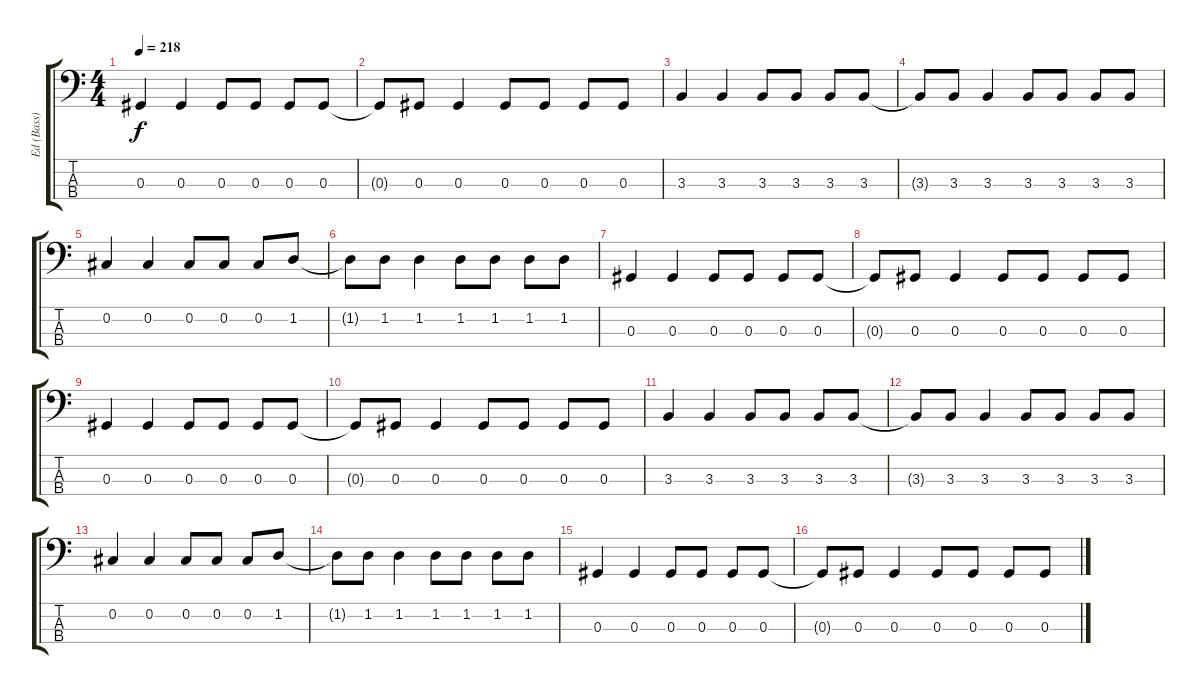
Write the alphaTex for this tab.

\track ("Ed (Bass)" "Ed (Bass)") {instrument electricbassfinger}
\staff {score tabs}
\tuning (Gb2 Db2 Ab1 Db1) {hide}
\ts (4 4)
\tempo 218
\clef f4
\ks c
0.3.4{dy f} 0.3.4 0.3.8 0.3.8 0.3.8 0.3.8 |
0.3{t}.8 0.3.8 0.3.4 0.3.8 0.3.8 0.3.8 0.3.8 |
3.3.4 3.3.4 3.3.8 3.3.8 3.3.8 3.3.8 |
3.3{t}.8 3.3.8 3.3.4 3.3.8 3.3.8 3.3.8 3.3.8 |
0.2.4 0.2.4 0.2.8 0.2.8 0.2.8 1.2.8 |
1.2{t}.8 1.2.8 1.2.4 1.2.8 1.2.8 1.2.8 1.2.8 |
0.3.4 0.3.4 0.3.8 0.3.8 0.3.8 0.3.8 |
0.3{t}.8 0.3.8 0.3.4 0.3.8 0.3.8 0.3.8 0.3.8 |
0.3.4 0.3.4 0.3.8 0.3.8 0.3.8 0.3.8 |
0.3{t}.8 0.3.8 0.3.4 0.3.8 0.3.8 0.3.8 0.3.8 |
3.3.4 3.3.4 3.3.8 3.3.8 3.3.8 3.3.8 |
3.3{t}.8 3.3.8 3.3.4 3.3.8 3.3.8 3.3.8 3.3.8 |
0.2.4 0.2.4 0.2.8 0.2.8 0.2.8 1.2.8 |
1.2{t}.8 1.2.8 1.2.4 1.2.8 1.2.8 1.2.8 1.2.8 |
0.3.4 0.3.4 0.3.8 0.3.8 0.3.8 0.3.8 |
0.3{t}.8 0.3.8 0.3.4 0.3.8 0.3.8 0.3.8 0.3.8
